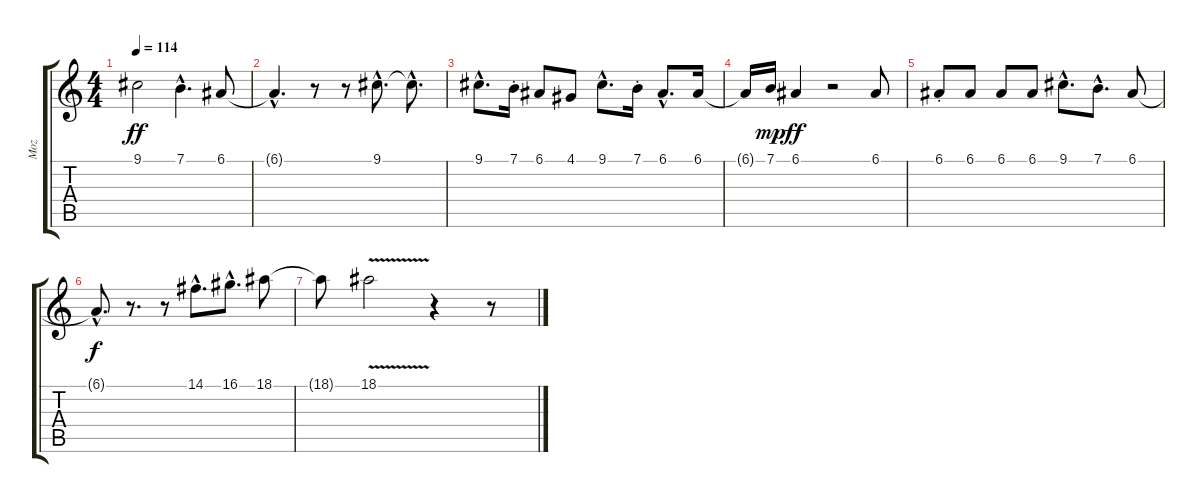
\track ("Moz" "Moz") {instrument voiceoohs}
\staff {score tabs}
\tuning (E4 B3 G3 D3 A2 E2) {hide}
\ts (4 4)
\tempo 114
\clef g2
\ks c
9.1.2{dy ff} 7.1{hac}.4{d} 6.1.8 |
6.1{hac t}.4{d} r.8 r.8 9.1{hac}.8{d} 9.1{hac t}.8{d} |
9.1{hac}.8{d} 7.1{st}.16 6.1.8 4.1.8 9.1{hac}.8{d} 7.1{st}.16 6.1{hac}.8{d} 6.1.16 |
6.1{t}.16 7.1.16{dy mp} 6.1.4{dy ff} r.2 6.1.8 |
6.1{st}.8 6.1.8 6.1.8 6.1.8 9.1{hac}.8{d} 7.1{hac}.8{d} 6.1.8 |
6.1{hac t}.8{d dy f} r.8{d} r.8 14.1{hac}.8{d} 16.1{hac}.8{d} 18.1.8 |
18.1{t}.8 18.1{v}.2 r.4 r.8
